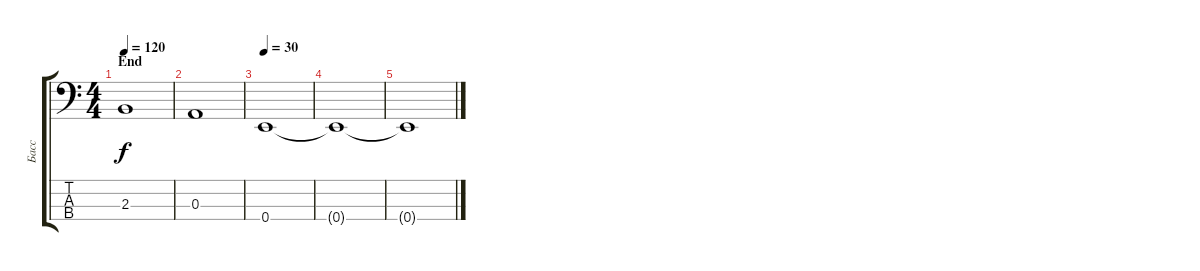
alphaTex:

\track ("Басс" "Басс") {instrument electricbassfinger}
\staff {score tabs}
\tuning (G2 D2 A1 E1) {hide}
\ts (4 4)
\section ("" "End")
\tempo 120
\clef f4
\ks c
2.3.1{dy f} |
0.3.1 |
\tempo 30
0.4.1 |
0.4{t}.1 |
0.4{t}.1
